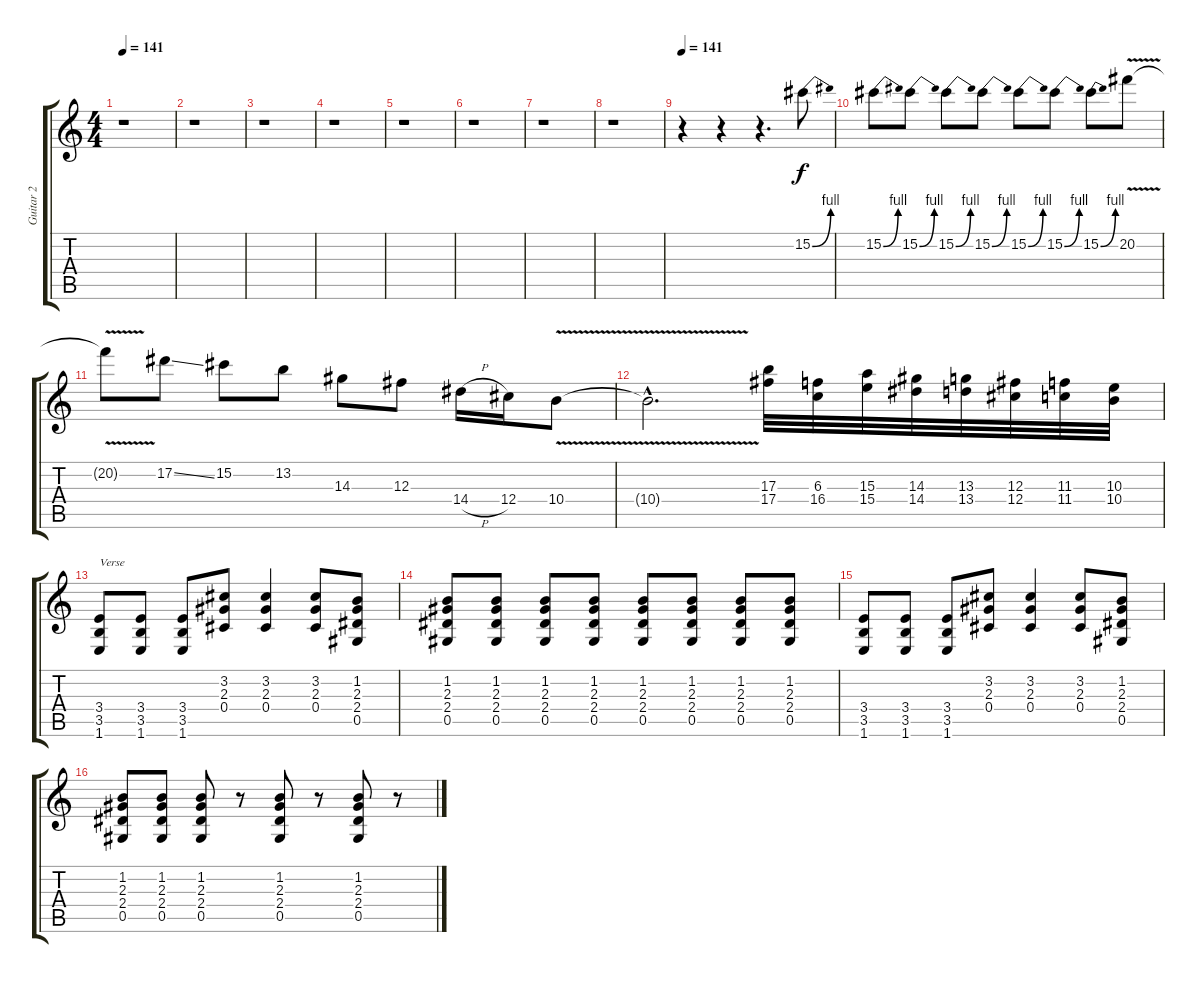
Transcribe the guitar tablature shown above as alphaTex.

\track ("Guitar 2" "Guitar 2") {instrument distortionguitar}
\staff {score tabs}
\tuning (Eb4 Bb3 Gb3 Db3 Ab2 Eb2) {hide}
\ts (4 4)
\tempo 141
\tempo 134
\tempo 141
\clef g2
\ks c
r.1{dy f instrument distortionguitar} |
r.1 |
r.1 |
r.1 |
r.1 |
r.1 |
r.1 |
r.1 |
\tempo 141
r.4 r.4 r.4{d} 15.2{be (bend 0 0 60 4)}.8 |
15.2{be (bend 0 0 60 4)}.8 15.2{be (bend 0 0 60 4)}.8 15.2{be (bend 0 0 60 4)}.8 15.2{be (bend 0 0 60 4)}.8 15.2{be (bend 0 0 60 4)}.8 15.2{be (bend 0 0 60 4)}.8 15.2{be (bend 0 0 60 4)}.8 20.2{v}.8 |
20.2{t}.8 17.2{ss}.8 15.2.8 13.2.8 14.3.8 12.3.8 14.4{h}.16 12.4.16 10.4{v}.8 |
10.4{hac t}.2{d} (17.3 17.4).32{instrument guitarfretnoise} (6.3 16.4).32 (15.3 15.4).32 (14.3 14.4).32 (13.3 13.4).32 (12.3 12.4).32 (11.3 11.4).32 (10.3 10.4).32 |
(3.4 3.5 1.6).8{txt "Verse" instrument distortionguitar} (3.4 3.5 1.6).8 (3.4 3.5 1.6).8 (3.2 2.3 0.4).8 (3.2 2.3 0.4).4 (3.2 2.3 0.4).8 (1.2 2.3 2.4 0.5).8 |
(1.2 2.3 2.4 0.5).8 (1.2 2.3 2.4 0.5).8 (1.2 2.3 2.4 0.5).8 (1.2 2.3 2.4 0.5).8 (1.2 2.3 2.4 0.5).8 (1.2 2.3 2.4 0.5).8 (1.2 2.3 2.4 0.5).8 (1.2 2.3 2.4 0.5).8 |
(3.4 3.5 1.6).8 (3.4 3.5 1.6).8 (3.4 3.5 1.6).8 (3.2 2.3 0.4).8 (3.2 2.3 0.4).4 (3.2 2.3 0.4).8 (1.2 2.3 2.4 0.5).8 |
(1.2 2.3 2.4 0.5).8 (1.2 2.3 2.4 0.5).8 (1.2 2.3 2.4 0.5).8 r.8 (1.2 2.3 2.4 0.5).8 r.8 (1.2 2.3 2.4 0.5).8 r.8
